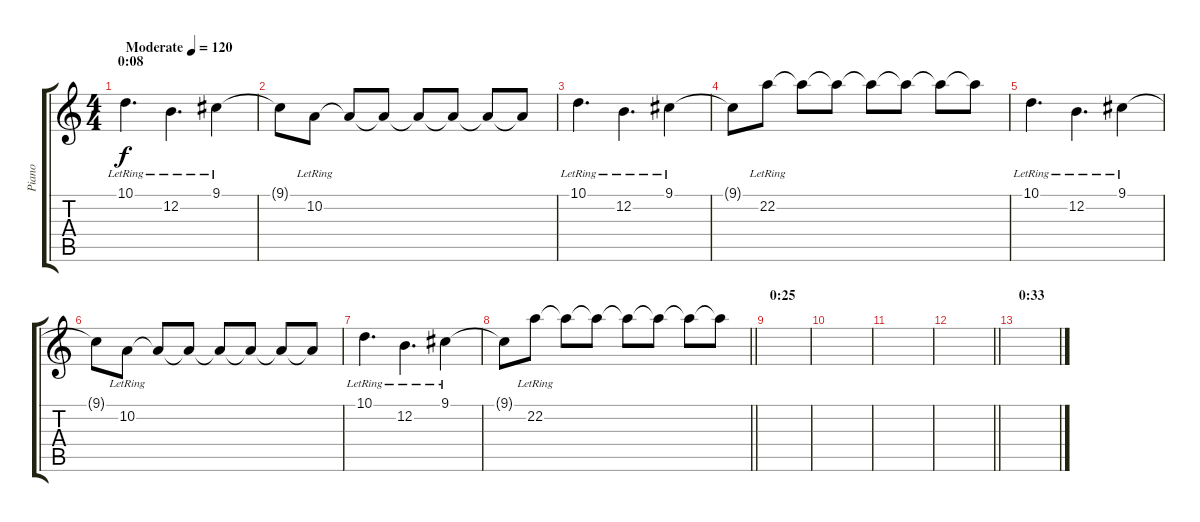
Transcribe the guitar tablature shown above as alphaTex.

\track ("Piano" "Piano") {instrument acousticgrandpiano}
\staff {score tabs}
\tuning (E4 B3 G3 D3 A2 E2) {hide}
\ts (4 4)
\section ("" "0:08")
\tempo (120 "Moderate")
\clef g2
\ks c
10.1{lr}.4{d dy f instrument acousticgrandpiano} 12.2{lr}.4{d} 9.1{lr}.4 |
9.1{t}.8 10.2{lr}.8 10.2{t}.8 10.2{t}.8 10.2{t}.8 10.2{t}.8 10.2{t}.8 10.2{t}.8 |
10.1{lr}.4{d} 12.2{lr}.4{d} 9.1{lr}.4 |
9.1{t}.8 22.2{lr}.8 22.2{t}.8 22.2{t}.8 22.2{t}.8 22.2{t}.8 22.2{t}.8 22.2{t}.8 |
10.1{lr}.4{d} 12.2{lr}.4{d} 9.1{lr}.4 |
9.1{t}.8 10.2{lr}.8 10.2{t}.8 10.2{t}.8 10.2{t}.8 10.2{t}.8 10.2{t}.8 10.2{t}.8 |
10.1{lr}.4{d} 12.2{lr}.4{d} 9.1{lr}.4 |
\barLineRight lightlight
9.1{t}.8 22.2{lr}.8 22.2{t}.8 22.2{t}.8 22.2{t}.8 22.2{t}.8 22.2{t}.8 22.2{t}.8 |
\section ("" "0:25")
|
|
|
\barLineRight lightlight
|
\section ("" "0:33")
